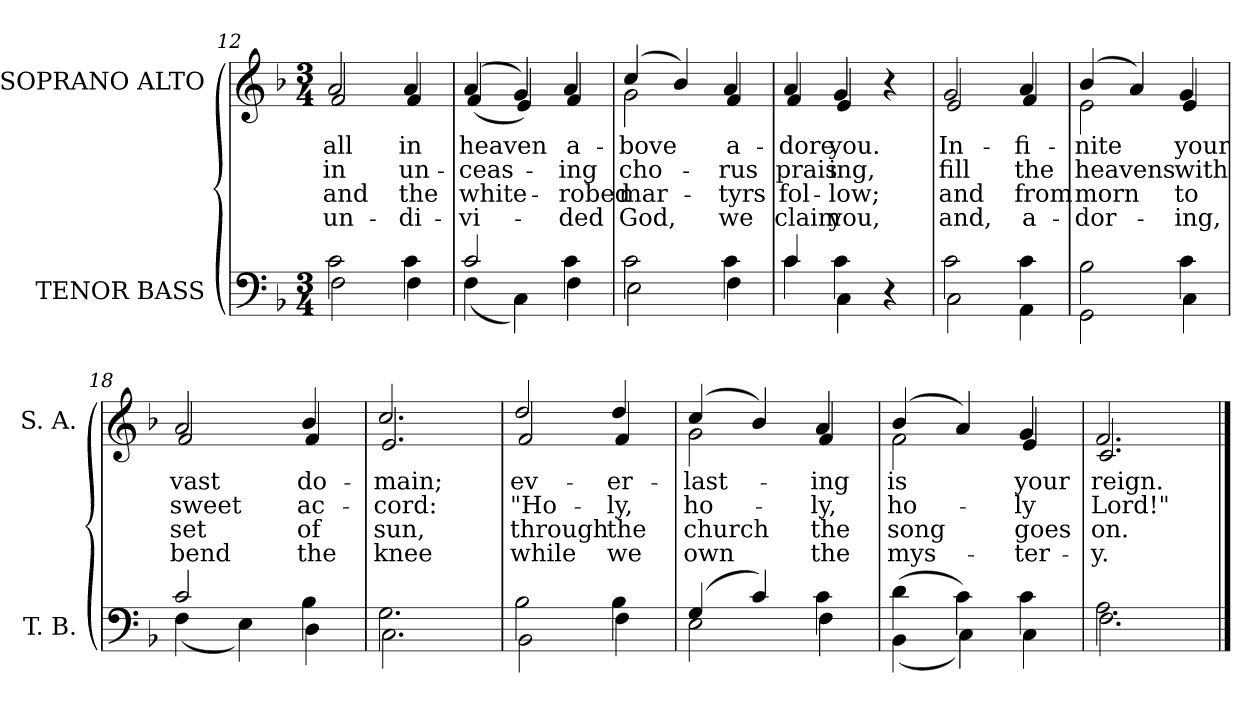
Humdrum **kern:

**kern	**kern	**text	**text	**text	**text
*part2	*part1	*part1	*part1	*part1	*part1
*staff2	*staff1	*staff1	*staff1	*staff1	*staff1
*I"TENOR BASS	*I"SOPRANO ALTO	*	*	*	*
*I'T. B.	*I'S. A.	*	*	*	*
!!LO:LB:g=z
*clefF4	*clefG2	*	*	*	*
*k[b-]	*k[b-]	*	*	*	*
*F:	*F:	*	*	*	*
*M3/4	*M3/4	*	*	*	*
=12	=12	=12	=12	=12	=12
*^	*	*	*	*	*
!	!	!	!LO:LY:b:color=#000000	!LO:LY:b:color=#000000	!LO:LY:b:color=#000000	!LO:LY:b:color=#000000
*	*	*^	*	*	*	*
2ci\	2Fi\	2ai/	2fi/	all	in	and	un-
!	!	!	!	!LO:LY:b:color=#000000	!LO:LY:b:color=#000000	!LO:LY:b:color=#000000	!LO:LY:b:color=#000000
4ci\	4Fi\	4ai/	4fi/	in	un-	the	-di-
=13	=13	=13	=13	=13	=13	=13	=13
!	!	!	!	!LO:LY:b:color=#000000	!LO:LY:b:color=#000000	!LO:LY:b:color=#000000	!LO:LY:b:color=#000000
2ci/	(4Fi\	(4ai/	(4fi/	heaven	-ceas-	white-	-vi-
.	4Ci\)	4gi/)	4ei/)	.	.	.	.
!	!	!	!	!LO:LY:b:color=#000000	!LO:LY:b:color=#000000	!LO:LY:b:color=#000000	!LO:LY:b:color=#000000
4ci\	4Fi\	4ai/	4fi/	a-	-ing	-robed	-ded
=14	=14	=14	=14	=14	=14	=14	=14
!	!	!	!	!LO:LY:b:color=#000000	!LO:LY:b:color=#000000	!LO:LY:b:color=#000000	!LO:LY:b:color=#000000
2ci\	2Ei\	(4cci/	2gi\	-bove	cho-	mar-	God,
.	.	4b-i/)	.	.	.	.	.
!	!	!	!	!LO:LY:b:color=#000000	!LO:LY:b:color=#000000	!LO:LY:b:color=#000000	!LO:LY:b:color=#000000
4ci\	4Fi\	4ai/	4fi/	a-	-rus	-tyrs	we
=15	=15	=15	=15	=15	=15	=15	=15
!	!	!	!	!LO:LY:b:color=#000000	!LO:LY:b:color=#000000	!LO:LY:b:color=#000000	!LO:LY:b:color=#000000
4ci/	4ci\	4ai/	4fi/	-dore	prais-	fol-	claim
!	!	!	!	!LO:LY:b:color=#000000	!LO:LY:b:color=#000000	!LO:LY:b:color=#000000	!LO:LY:b:color=#000000
4ci\	4Ci\	4gi/	4ei/	you.	-ing,	-low;	you,
4r	4ryy	4r	4ryy	.	.	.	.
=16	=16	=16	=16	=16	=16	=16	=16
!	!	!	!	!LO:LY:b:color=#000000	!LO:LY:b:color=#000000	!LO:LY:b:color=#000000	!LO:LY:b:color=#000000
2ci\	2Ci\	2gi/	2ei/	In-	fill	and	and,
!	!	!	!	!LO:LY:b:color=#000000	!LO:LY:b:color=#000000	!LO:LY:b:color=#000000	!LO:LY:b:color=#000000
4ci\	4AAi\	4ai/	4fi/	-fi-	the	from	a-
=17	=17	=17	=17	=17	=17	=17	=17
!	!	!	!	!LO:LY:b:color=#000000	!LO:LY:b:color=#000000	!LO:LY:b:color=#000000	!LO:LY:b:color=#000000
2B-i\	2GGi\	(4b-i/	2ei\	-nite	heavens	morn	-dor-
.	.	4ai/)	.	.	.	.	.
!	!	!	!	!LO:LY:b:color=#000000	!LO:LY:b:color=#000000	!LO:LY:b:color=#000000	!LO:LY:b:color=#000000
4ci\	4Ci\	4gi/	4ei/	your	with	to	-ing,
!!LO:LB:g=z	!!
=18	=18	=18	=18	=18	=18	=18	=18
!	!	!	!	!LO:LY:b:color=#000000	!LO:LY:b:color=#000000	!LO:LY:b:color=#000000	!LO:LY:b:color=#000000
2ci/	(4Fi\	2ai/	2fi/	vast	sweet	set	bend
.	4Ei\)	.	.	.	.	.	.
!	!	!	!	!LO:LY:b:color=#000000	!LO:LY:b:color=#000000	!LO:LY:b:color=#000000	!LO:LY:b:color=#000000
4B-i\	4Di\	4b-i/	4fi/	do-	ac-	of	the
=19	=19	=19	=19	=19	=19	=19	=19
!	!	!	!	!LO:LY:b:color=#000000	!LO:LY:b:color=#000000	!LO:LY:b:color=#000000	!LO:LY:b:color=#000000
2.Gi\	2.Ci\	2.cci/	2.ei/	-main;	-cord:	sun,	knee
=20	=20	=20	=20	=20	=20	=20	=20
!	!	!	!	!LO:LY:b:color=#000000	!LO:LY:b:color=#000000	!LO:LY:b:color=#000000	!LO:LY:b:color=#000000
2B-i\	2BB-i\	2ddi/	2fi/	ev-	"Ho-	through	while
!	!	!	!	!LO:LY:b:color=#000000	!LO:LY:b:color=#000000	!LO:LY:b:color=#000000	!LO:LY:b:color=#000000
4B-i\	4Fi\	4ddi/	4fi/	-er-	-ly,	the	we
=21	=21	=21	=21	=21	=21	=21	=21
!	!	!	!	!LO:LY:b:color=#000000	!LO:LY:b:color=#000000	!LO:LY:b:color=#000000	!LO:LY:b:color=#000000
(4Gi/	2Ei\	(4cci/	2gi\	-last-	ho-	church	own
4ci/)	.	4b-i/)	.	.	.	.	.
!	!	!	!	!LO:LY:b:color=#000000	!LO:LY:b:color=#000000	!LO:LY:b:color=#000000	!LO:LY:b:color=#000000
4ci\	4Fi\	4ai/	4fi/	-ing	-ly,	the	the
=22	=22	=22	=22	=22	=22	=22	=22
!	!	!	!	!LO:LY:b:color=#000000	!LO:LY:b:color=#000000	!LO:LY:b:color=#000000	!LO:LY:b:color=#000000
(4di\	(4BB-i\	(4b-i/	2fi\	is	ho-	song	mys-
4ci\)	4Ci\)	4ai/)	.	.	.	.	.
!	!	!	!	!LO:LY:b:color=#000000	!LO:LY:b:color=#000000	!LO:LY:b:color=#000000	!LO:LY:b:color=#000000
4ci\	4Ci\	4gi/	4ei/	your	-ly	goes	-ter-
=23	=23	=23	=23	=23	=23	=23	=23
!	!	!	!	!LO:LY:b:color=#000000	!LO:LY:b:color=#000000	!LO:LY:b:color=#000000	!LO:LY:b:color=#000000
2.Ai\	2.Fi\	2.fi/	2.ci/	reign.	Lord!"	on.	-y.
*v	*v	*	*	*	*	*	*
*	*v	*v	*	*	*	*
==	==	==	==	==	==
*-	*-	*-	*-	*-	*-
